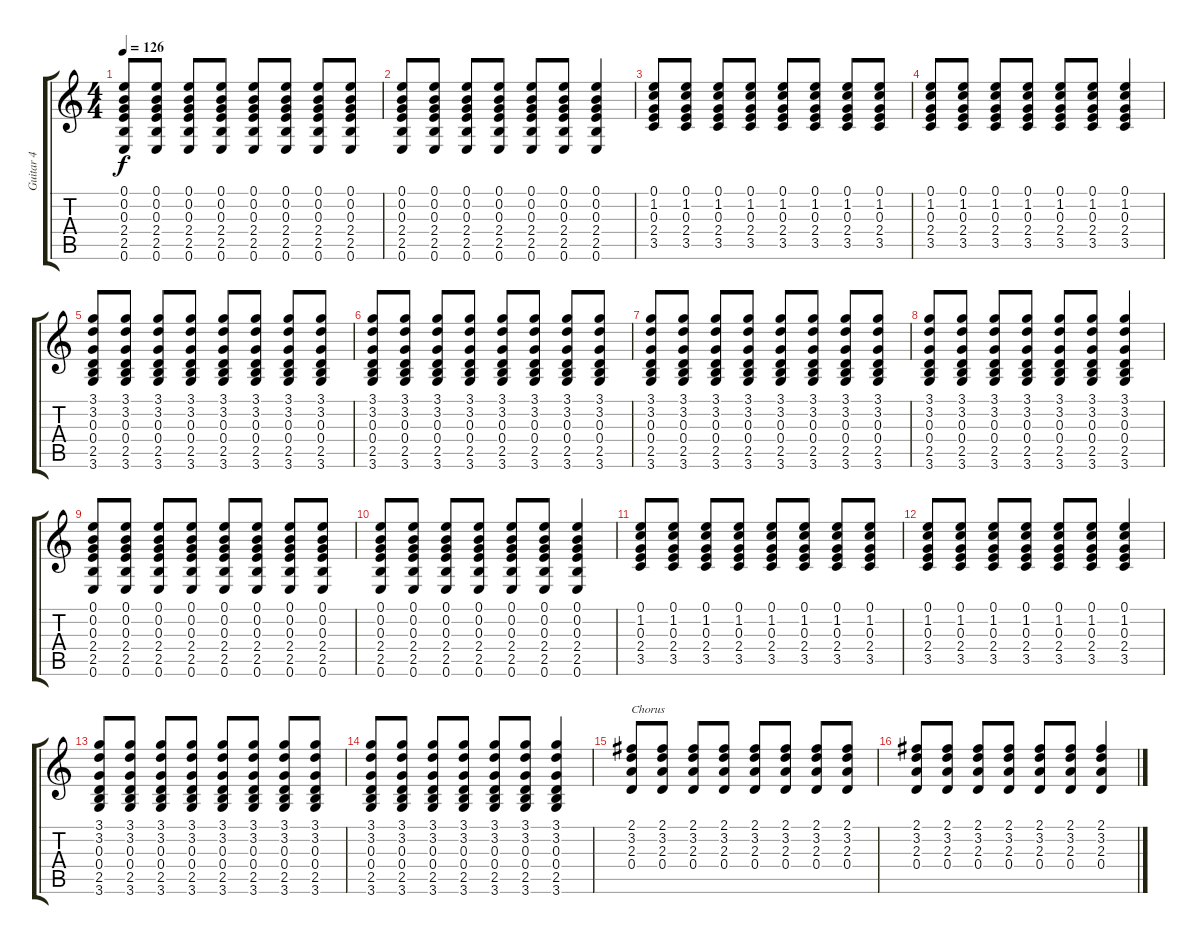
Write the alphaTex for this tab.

\track ("Guitar 4" "Guitar 4") {instrument acousticguitarsteel}
\staff {score tabs}
\tuning (E4 B3 G3 D3 A2 E2) {hide}
\ts (4 4)
\tempo 126
\clef g2
\ks c
(0.1 0.2 0.3 2.4 2.5 0.6).8{dy f} (0.1 0.2 0.3 2.4 2.5 0.6).8 (0.1 0.2 0.3 2.4 2.5 0.6).8 (0.1 0.2 0.3 2.4 2.5 0.6).8 (0.1 0.2 0.3 2.4 2.5 0.6).8 (0.1 0.2 0.3 2.4 2.5 0.6).8 (0.1 0.2 0.3 2.4 2.5 0.6).8 (0.1 0.2 0.3 2.4 2.5 0.6).8 |
(0.1 0.2 0.3 2.4 2.5 0.6).8 (0.1 0.2 0.3 2.4 2.5 0.6).8 (0.1 0.2 0.3 2.4 2.5 0.6).8 (0.1 0.2 0.3 2.4 2.5 0.6).8 (0.1 0.2 0.3 2.4 2.5 0.6).8 (0.1 0.2 0.3 2.4 2.5 0.6).8 (0.1 0.2 0.3 2.4 2.5 0.6).4 |
(0.1 1.2 0.3 2.4 3.5).8 (0.1 1.2 0.3 2.4 3.5).8 (0.1 1.2 0.3 2.4 3.5).8 (0.1 1.2 0.3 2.4 3.5).8 (0.1 1.2 0.3 2.4 3.5).8 (0.1 1.2 0.3 2.4 3.5).8 (0.1 1.2 0.3 2.4 3.5).8 (0.1 1.2 0.3 2.4 3.5).8 |
(0.1 1.2 0.3 2.4 3.5).8 (0.1 1.2 0.3 2.4 3.5).8 (0.1 1.2 0.3 2.4 3.5).8 (0.1 1.2 0.3 2.4 3.5).8 (0.1 1.2 0.3 2.4 3.5).8 (0.1 1.2 0.3 2.4 3.5).8 (0.1 1.2 0.3 2.4 3.5).4 |
(3.1 3.2 0.3 0.4 2.5 3.6).8 (3.1 3.2 0.3 0.4 2.5 3.6).8 (3.1 3.2 0.3 0.4 2.5 3.6).8 (3.1 3.2 0.3 0.4 2.5 3.6).8 (3.1 3.2 0.3 0.4 2.5 3.6).8 (3.1 3.2 0.3 0.4 2.5 3.6).8 (3.1 3.2 0.3 0.4 2.5 3.6).8 (3.1 3.2 0.3 0.4 2.5 3.6).8 |
(3.1 3.2 0.3 0.4 2.5 3.6).8 (3.1 3.2 0.3 0.4 2.5 3.6).8 (3.1 3.2 0.3 0.4 2.5 3.6).8 (3.1 3.2 0.3 0.4 2.5 3.6).8 (3.1 3.2 0.3 0.4 2.5 3.6).8 (3.1 3.2 0.3 0.4 2.5 3.6).8 (3.1 3.2 0.3 0.4 2.5 3.6).8 (3.1 3.2 0.3 0.4 2.5 3.6).8 |
(3.1 3.2 0.3 0.4 2.5 3.6).8 (3.1 3.2 0.3 0.4 2.5 3.6).8 (3.1 3.2 0.3 0.4 2.5 3.6).8 (3.1 3.2 0.3 0.4 2.5 3.6).8 (3.1 3.2 0.3 0.4 2.5 3.6).8 (3.1 3.2 0.3 0.4 2.5 3.6).8 (3.1 3.2 0.3 0.4 2.5 3.6).8 (3.1 3.2 0.3 0.4 2.5 3.6).8 |
(3.1 3.2 0.3 0.4 2.5 3.6).8 (3.1 3.2 0.3 0.4 2.5 3.6).8 (3.1 3.2 0.3 0.4 2.5 3.6).8 (3.1 3.2 0.3 0.4 2.5 3.6).8 (3.1 3.2 0.3 0.4 2.5 3.6).8 (3.1 3.2 0.3 0.4 2.5 3.6).8 (3.1 3.2 0.3 0.4 2.5 3.6).4 |
(0.1 0.2 0.3 2.4 2.5 0.6).8 (0.1 0.2 0.3 2.4 2.5 0.6).8 (0.1 0.2 0.3 2.4 2.5 0.6).8 (0.1 0.2 0.3 2.4 2.5 0.6).8 (0.1 0.2 0.3 2.4 2.5 0.6).8 (0.1 0.2 0.3 2.4 2.5 0.6).8 (0.1 0.2 0.3 2.4 2.5 0.6).8 (0.1 0.2 0.3 2.4 2.5 0.6).8 |
(0.1 0.2 0.3 2.4 2.5 0.6).8 (0.1 0.2 0.3 2.4 2.5 0.6).8 (0.1 0.2 0.3 2.4 2.5 0.6).8 (0.1 0.2 0.3 2.4 2.5 0.6).8 (0.1 0.2 0.3 2.4 2.5 0.6).8 (0.1 0.2 0.3 2.4 2.5 0.6).8 (0.1 0.2 0.3 2.4 2.5 0.6).4 |
(0.1 1.2 0.3 2.4 3.5).8 (0.1 1.2 0.3 2.4 3.5).8 (0.1 1.2 0.3 2.4 3.5).8 (0.1 1.2 0.3 2.4 3.5).8 (0.1 1.2 0.3 2.4 3.5).8 (0.1 1.2 0.3 2.4 3.5).8 (0.1 1.2 0.3 2.4 3.5).8 (0.1 1.2 0.3 2.4 3.5).8 |
(0.1 1.2 0.3 2.4 3.5).8 (0.1 1.2 0.3 2.4 3.5).8 (0.1 1.2 0.3 2.4 3.5).8 (0.1 1.2 0.3 2.4 3.5).8 (0.1 1.2 0.3 2.4 3.5).8 (0.1 1.2 0.3 2.4 3.5).8 (0.1 1.2 0.3 2.4 3.5).4 |
(3.1 3.2 0.3 0.4 2.5 3.6).8 (3.1 3.2 0.3 0.4 2.5 3.6).8 (3.1 3.2 0.3 0.4 2.5 3.6).8 (3.1 3.2 0.3 0.4 2.5 3.6).8 (3.1 3.2 0.3 0.4 2.5 3.6).8 (3.1 3.2 0.3 0.4 2.5 3.6).8 (3.1 3.2 0.3 0.4 2.5 3.6).8 (3.1 3.2 0.3 0.4 2.5 3.6).8 |
(3.1 3.2 0.3 0.4 2.5 3.6).8 (3.1 3.2 0.3 0.4 2.5 3.6).8 (3.1 3.2 0.3 0.4 2.5 3.6).8 (3.1 3.2 0.3 0.4 2.5 3.6).8 (3.1 3.2 0.3 0.4 2.5 3.6).8 (3.1 3.2 0.3 0.4 2.5 3.6).8 (3.1 3.2 0.3 0.4 2.5 3.6).4 |
(2.1 3.2 2.3 0.4).8{txt "Chorus"} (2.1 3.2 2.3 0.4).8 (2.1 3.2 2.3 0.4).8 (2.1 3.2 2.3 0.4).8 (2.1 3.2 2.3 0.4).8 (2.1 3.2 2.3 0.4).8 (2.1 3.2 2.3 0.4).8 (2.1 3.2 2.3 0.4).8 |
(2.1 3.2 2.3 0.4).8 (2.1 3.2 2.3 0.4).8 (2.1 3.2 2.3 0.4).8 (2.1 3.2 2.3 0.4).8 (2.1 3.2 2.3 0.4).8 (2.1 3.2 2.3 0.4).8 (2.1 3.2 2.3 0.4).4
